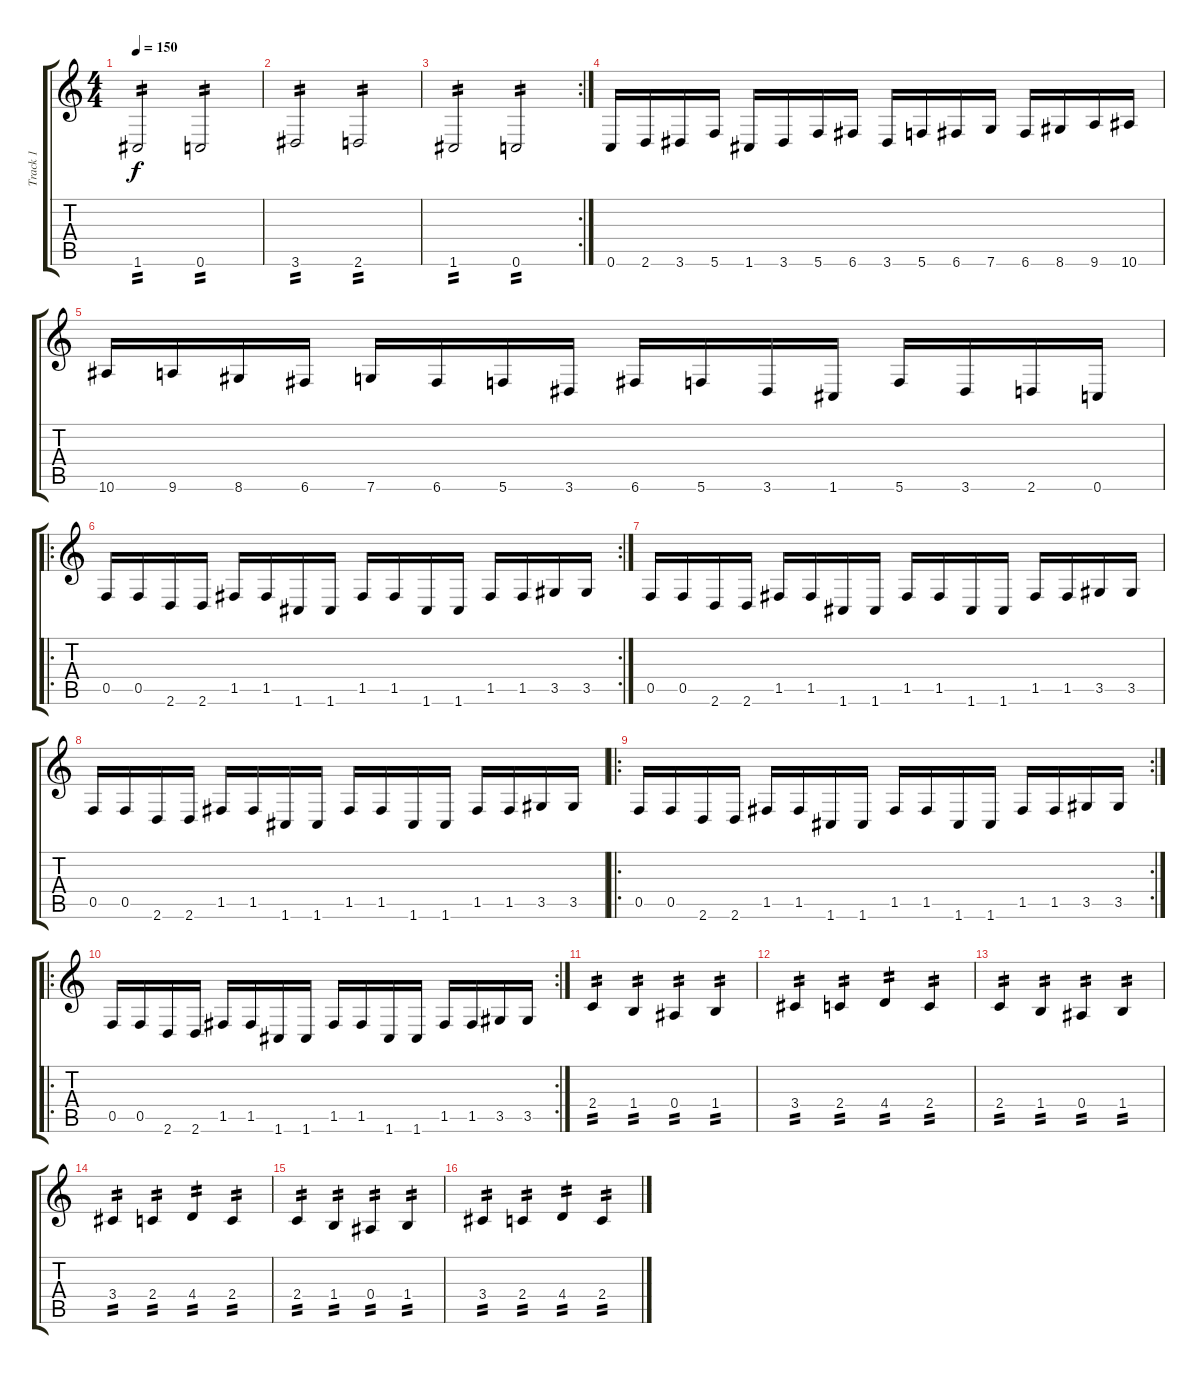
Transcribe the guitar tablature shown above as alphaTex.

\track ("Track 1" "Track 1") {instrument distortionguitar}
\staff {score tabs}
\tuning (C4 G3 Eb3 Bb2 F2 C2) {hide}
\ts (4 4)
\tempo 150
\clef g2
\ks c
1.6.2{tp 2 dy f} 0.6.2{tp 2} |
3.6.2{tp 2} 2.6.2{tp 2} |
\rc 2
1.6.2{tp 2} 0.6.2{tp 2} |
0.6.16 2.6.16 3.6.16 5.6.16 1.6.16 3.6.16 5.6.16 6.6.16 3.6.16 5.6.16 6.6.16 7.6.16 6.6.16 8.6.16 9.6.16 10.6.16 |
10.6.16 9.6.16 8.6.16 6.6.16 7.6.16 6.6.16 5.6.16 3.6.16 6.6.16 5.6.16 3.6.16 1.6.16 5.6.16 3.6.16 2.6.16 0.6.16 |
\ro
\rc 2
0.5.16 0.5.16 2.6.16 2.6.16 1.5.16 1.5.16 1.6.16 1.6.16 1.5.16 1.5.16 1.6.16 1.6.16 1.5.16 1.5.16 3.5.16 3.5.16 |
0.5.16 0.5.16 2.6.16 2.6.16 1.5.16 1.5.16 1.6.16 1.6.16 1.5.16 1.5.16 1.6.16 1.6.16 1.5.16 1.5.16 3.5.16 3.5.16 |
0.5.16 0.5.16 2.6.16 2.6.16 1.5.16 1.5.16 1.6.16 1.6.16 1.5.16 1.5.16 1.6.16 1.6.16 1.5.16 1.5.16 3.5.16 3.5.16 |
\ro
\rc 2
0.5.16 0.5.16 2.6.16 2.6.16 1.5.16 1.5.16 1.6.16 1.6.16 1.5.16 1.5.16 1.6.16 1.6.16 1.5.16 1.5.16 3.5.16 3.5.16 |
\ro
\rc 2
0.5.16 0.5.16 2.6.16 2.6.16 1.5.16 1.5.16 1.6.16 1.6.16 1.5.16 1.5.16 1.6.16 1.6.16 1.5.16 1.5.16 3.5.16 3.5.16 |
2.4.4{tp 2} 1.4.4{tp 2} 0.4.4{tp 2} 1.4.4{tp 2} |
3.4.4{tp 2} 2.4.4{tp 2} 4.4.4{tp 2} 2.4.4{tp 2} |
2.4.4{tp 2} 1.4.4{tp 2} 0.4.4{tp 2} 1.4.4{tp 2} |
3.4.4{tp 2} 2.4.4{tp 2} 4.4.4{tp 2} 2.4.4{tp 2} |
2.4.4{tp 2} 1.4.4{tp 2} 0.4.4{tp 2} 1.4.4{tp 2} |
3.4.4{tp 2} 2.4.4{tp 2} 4.4.4{tp 2} 2.4.4{tp 2}
